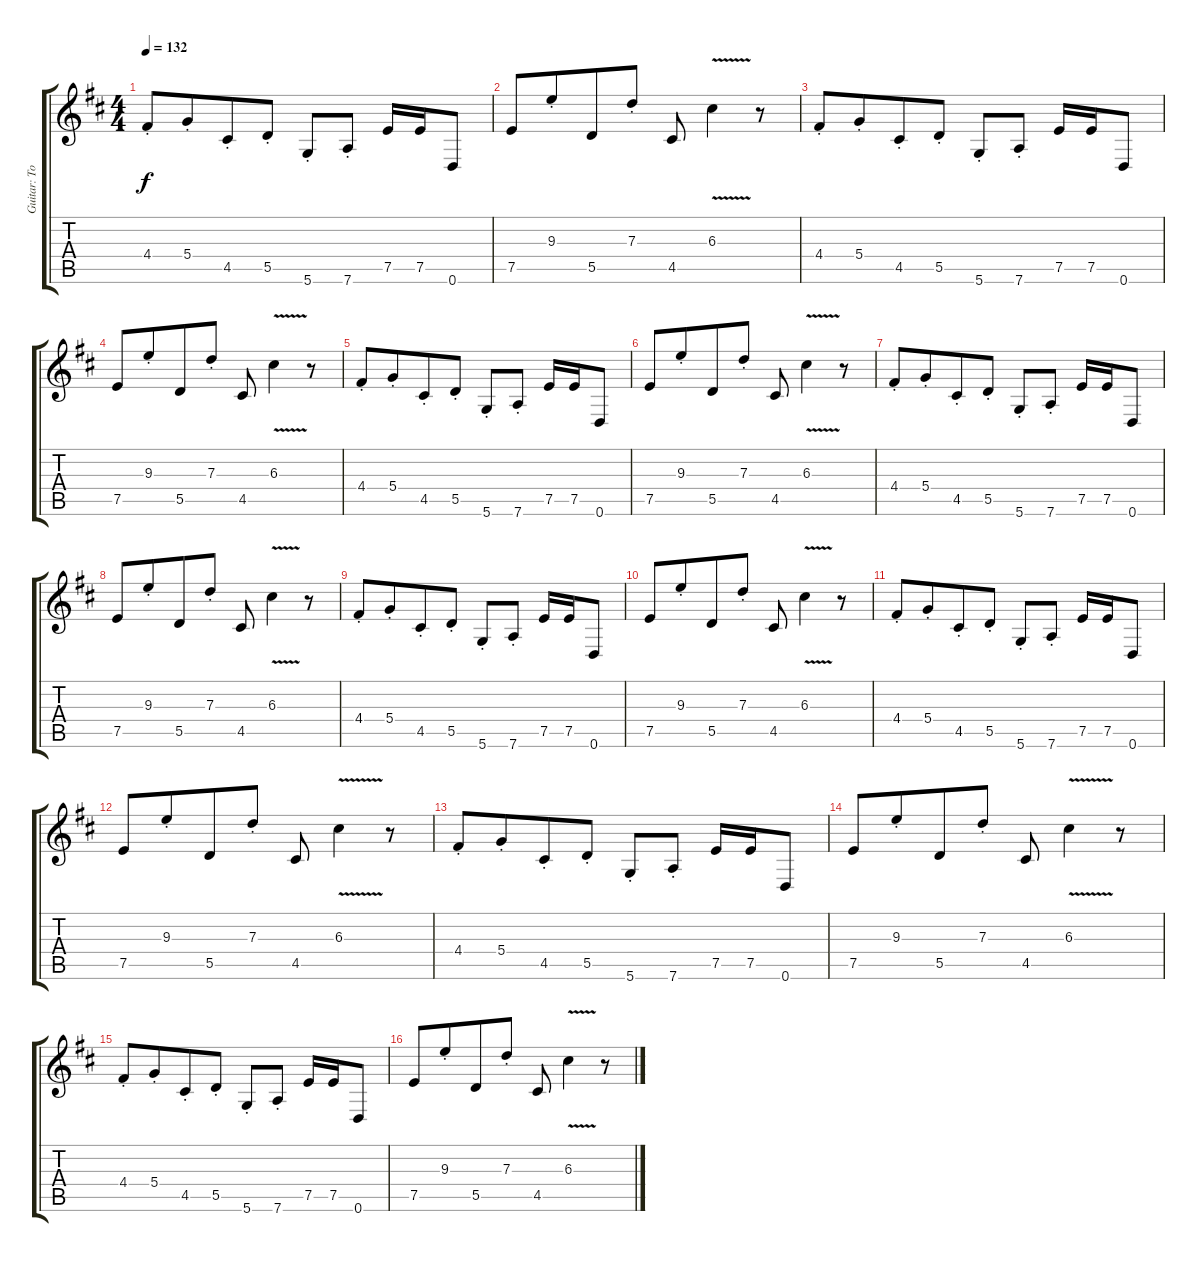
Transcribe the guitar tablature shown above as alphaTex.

\track ("Guitar: Todd" "Guitar: To") {instrument distortionguitar}
\staff {score tabs}
\tuning (E4 B3 G3 D3 A2 D2) {hide}
\ts (4 4)
\tempo 132
\clef g2
\ks d
4.4{st}.8{dy f} 5.4{st}.8{beam merge} 4.5{st}.8 5.5{st}.8 5.6{st}.8 7.6{st}.8 7.5.16 7.5.16 0.6.8 |
7.5.8 9.3{st}.8{beam merge} 5.5.8 7.3{st}.8 4.5.8 6.3{v}.4 r.8 |
4.4{st}.8 5.4{st}.8{beam merge} 4.5{st}.8 5.5{st}.8 5.6{st}.8 7.6{st}.8 7.5.16 7.5.16 0.6.8 |
7.5.8 9.3{st}.8{beam merge} 5.5.8 7.3{st}.8 4.5.8 6.3{v}.4 r.8 |
4.4{st}.8 5.4{st}.8{beam merge} 4.5{st}.8 5.5{st}.8 5.6{st}.8 7.6{st}.8 7.5.16 7.5.16 0.6.8 |
7.5.8 9.3{st}.8{beam merge} 5.5.8 7.3{st}.8 4.5.8 6.3{v}.4 r.8 |
4.4{st}.8 5.4{st}.8{beam merge} 4.5{st}.8 5.5{st}.8 5.6{st}.8 7.6{st}.8 7.5.16 7.5.16 0.6.8 |
7.5.8 9.3{st}.8{beam merge} 5.5.8 7.3{st}.8 4.5.8 6.3{v}.4 r.8 |
4.4{st}.8 5.4{st}.8{beam merge} 4.5{st}.8 5.5{st}.8 5.6{st}.8 7.6{st}.8 7.5.16 7.5.16 0.6.8 |
7.5.8 9.3{st}.8{beam merge} 5.5.8 7.3{st}.8 4.5.8 6.3{v}.4 r.8 |
4.4{st}.8 5.4{st}.8{beam merge} 4.5{st}.8 5.5{st}.8 5.6{st}.8 7.6{st}.8 7.5.16 7.5.16 0.6.8 |
7.5.8 9.3{st}.8{beam merge} 5.5.8 7.3{st}.8 4.5.8 6.3{v}.4 r.8 |
4.4{st}.8 5.4{st}.8{beam merge} 4.5{st}.8 5.5{st}.8 5.6{st}.8 7.6{st}.8 7.5.16 7.5.16 0.6.8 |
7.5.8 9.3{st}.8{beam merge} 5.5.8 7.3{st}.8 4.5.8 6.3{v}.4 r.8 |
4.4{st}.8 5.4{st}.8{beam merge} 4.5{st}.8 5.5{st}.8 5.6{st}.8 7.6{st}.8 7.5.16 7.5.16 0.6.8 |
7.5.8 9.3{st}.8{beam merge} 5.5.8 7.3{st}.8 4.5.8 6.3{v}.4 r.8
